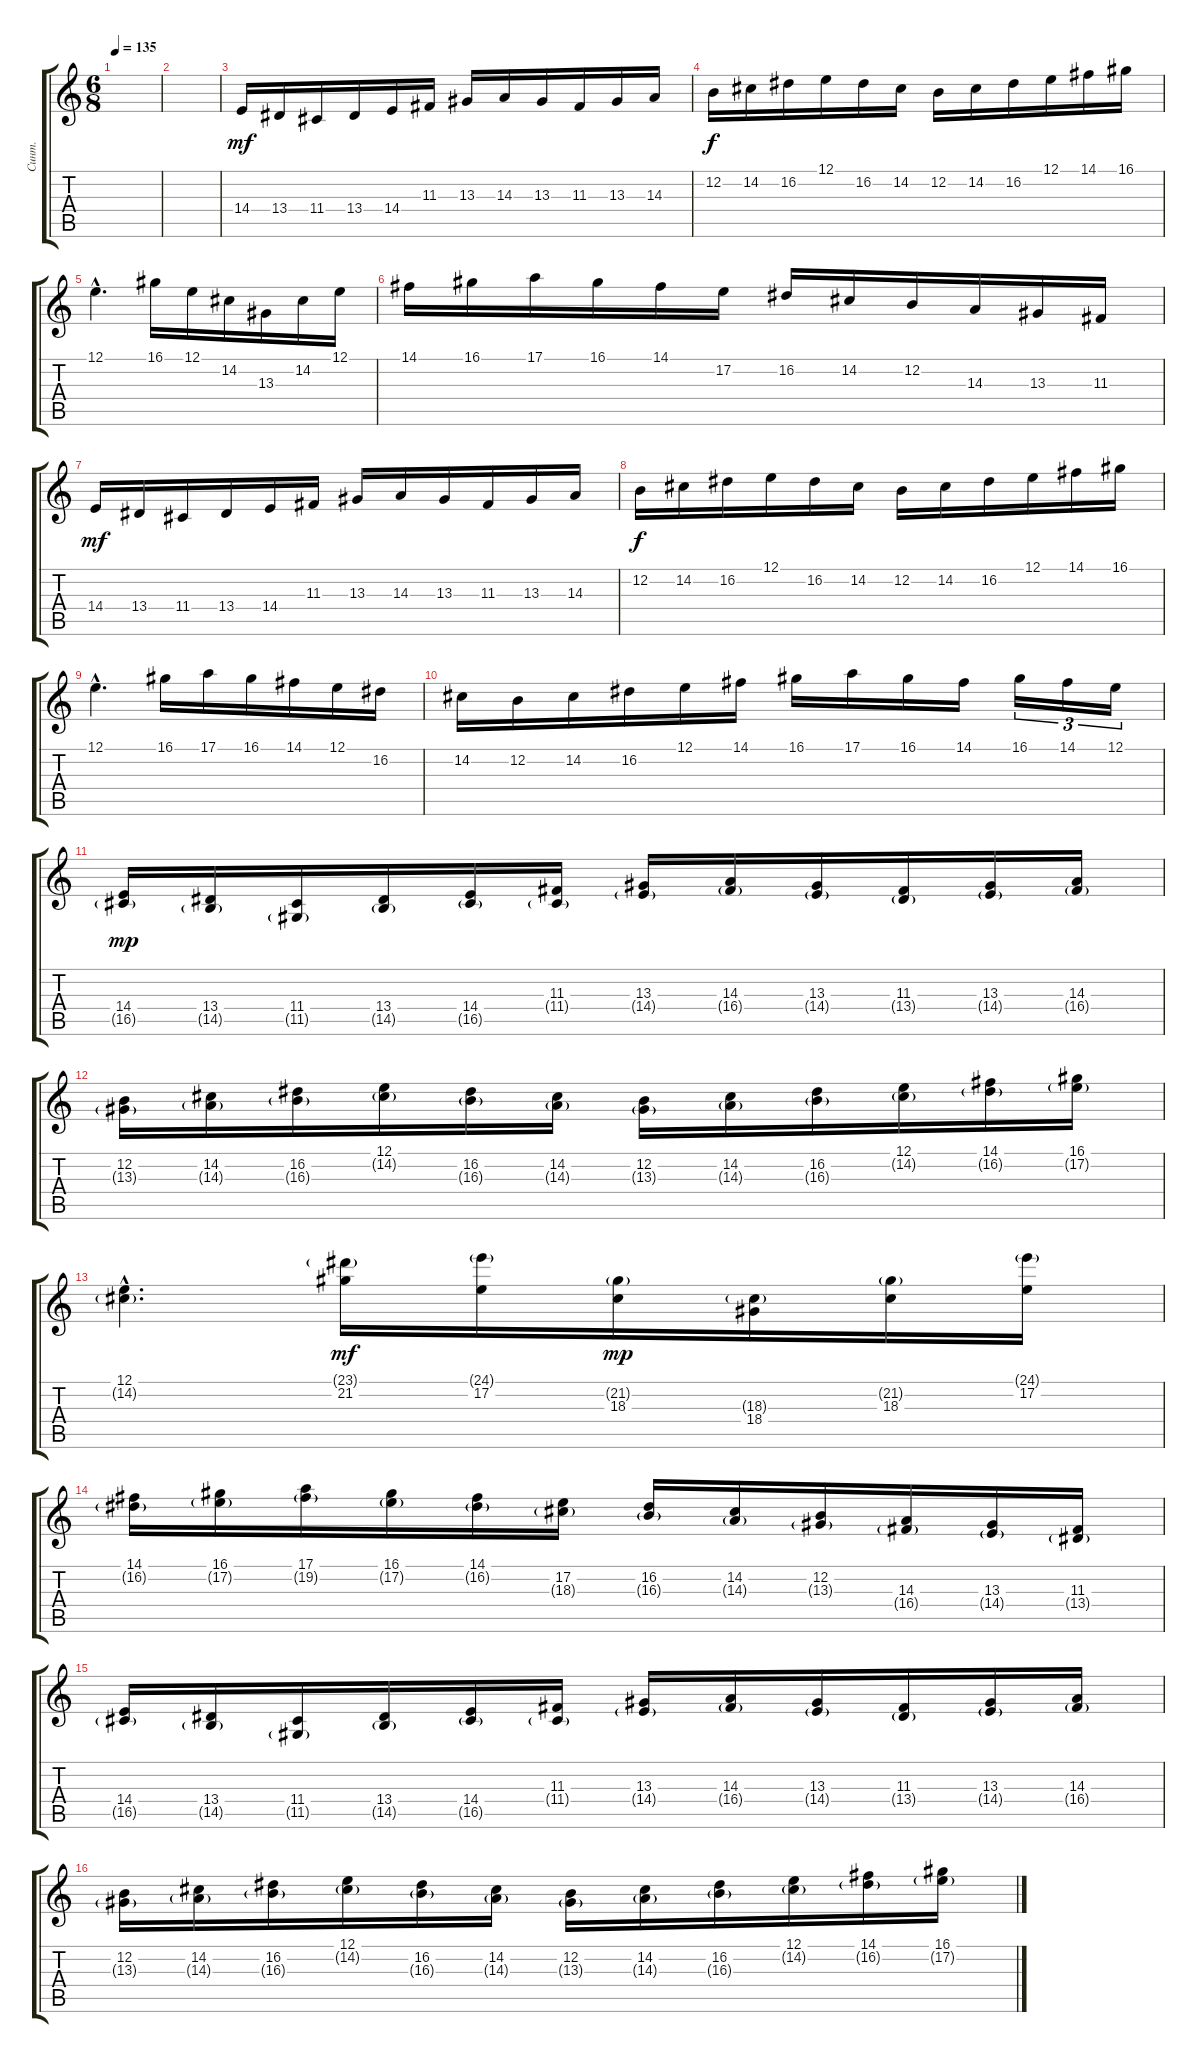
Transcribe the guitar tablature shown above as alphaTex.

\track ("Синт." "Синт.") {instrument stringensemble1}
\staff {score tabs}
\tuning (E4 B3 G3 D3 A2 E2) {hide}
\ts (6 8)
\tempo 135
\clef g2
\ks c
|
|
14.4.16{dy mf volume 8 balance 5 instrument drawbarorgan} 13.4.16 11.4.16 13.4.16 14.4.16 11.3.16 13.3.16 14.3.16 13.3.16 11.3.16 13.3.16 14.3.16 |
12.2.16{dy f volume 11} 14.2.16 16.2.16 12.1.16 16.2.16 14.2.16 12.2.16 14.2.16 16.2.16 12.1.16 14.1.16 16.1.16 |
12.1{hac}.4{d volume 12} 16.1.16 12.1.16 14.2.16 13.3.16 14.2.16 12.1.16 |
14.1.16 16.1.16 17.1.16 16.1.16 14.1.16 17.2.16 16.2.16 14.2.16 12.2.16 14.3.16 13.3.16 11.3.16 |
14.4.16{dy mf volume 10} 13.4.16 11.4.16 13.4.16 14.4.16 11.3.16 13.3.16 14.3.16 13.3.16 11.3.16 13.3.16 14.3.16 |
12.2.16{dy f volume 11} 14.2.16 16.2.16 12.1.16 16.2.16 14.2.16 12.2.16 14.2.16 16.2.16 12.1.16 14.1.16 16.1.16 |
12.1{hac}.4{d volume 12} 16.1.16 17.1.16 16.1.16 14.1.16 12.1.16 16.2.16 |
14.2.16 12.2.16 14.2.16 16.2.16 12.1.16 14.1.16 16.1.16 17.1.16 16.1.16 14.1.16 16.1.16{tu (3 2)} 14.1.16{tu (3 2)} 12.1.16{tu (3 2)} |
(14.4 16.5{g}).16{dy mp balance 4} (13.4 14.5{g}).16 (11.4 11.5{g}).16 (13.4 14.5{g}).16 (14.4 16.5{g}).16 (11.3 11.4{g}).16 (13.3 14.4{g}).16 (14.3 16.4{g}).16 (13.3 14.4{g}).16 (11.3 13.4{g}).16 (13.3 14.4{g}).16 (14.3 16.4{g}).16 |
(12.2 13.3{g}).16 (14.2 14.3{g}).16 (16.2 16.3{g}).16 (12.1 14.2{g}).16 (16.2 16.3{g}).16 (14.2 14.3{g}).16 (12.2 13.3{g}).16 (14.2 14.3{g}).16 (16.2 16.3{g}).16 (12.1 14.2{g}).16 (14.1 16.2{g}).16 (16.1 17.2{g}).16 |
(12.1{hac} 14.2{g hac}).4{d} (23.1{g} 21.2).16{dy mf} (24.1{g} 17.2).16 (21.2{g} 18.3).16{dy mp} (18.3{g} 18.4).16 (21.2{g} 18.3).16 (24.1{g} 17.2).16 |
(14.1 16.2{g}).16 (16.1 17.2{g}).16 (17.1 19.2{g}).16 (16.1 17.2{g}).16 (14.1 16.2{g}).16 (17.2 18.3{g}).16 (16.2 16.3{g}).16 (14.2 14.3{g}).16 (12.2 13.3{g}).16 (14.3 16.4{g}).16 (13.3 14.4{g}).16 (11.3 13.4{g}).16 |
(14.4 16.5{g}).16 (13.4 14.5{g}).16 (11.4 11.5{g}).16 (13.4 14.5{g}).16 (14.4 16.5{g}).16 (11.3 11.4{g}).16 (13.3 14.4{g}).16 (14.3 16.4{g}).16 (13.3 14.4{g}).16 (11.3 13.4{g}).16 (13.3 14.4{g}).16 (14.3 16.4{g}).16 |
(12.2 13.3{g}).16 (14.2 14.3{g}).16 (16.2 16.3{g}).16 (12.1 14.2{g}).16 (16.2 16.3{g}).16 (14.2 14.3{g}).16 (12.2 13.3{g}).16 (14.2 14.3{g}).16 (16.2 16.3{g}).16 (12.1 14.2{g}).16 (14.1 16.2{g}).16 (16.1 17.2{g}).16
